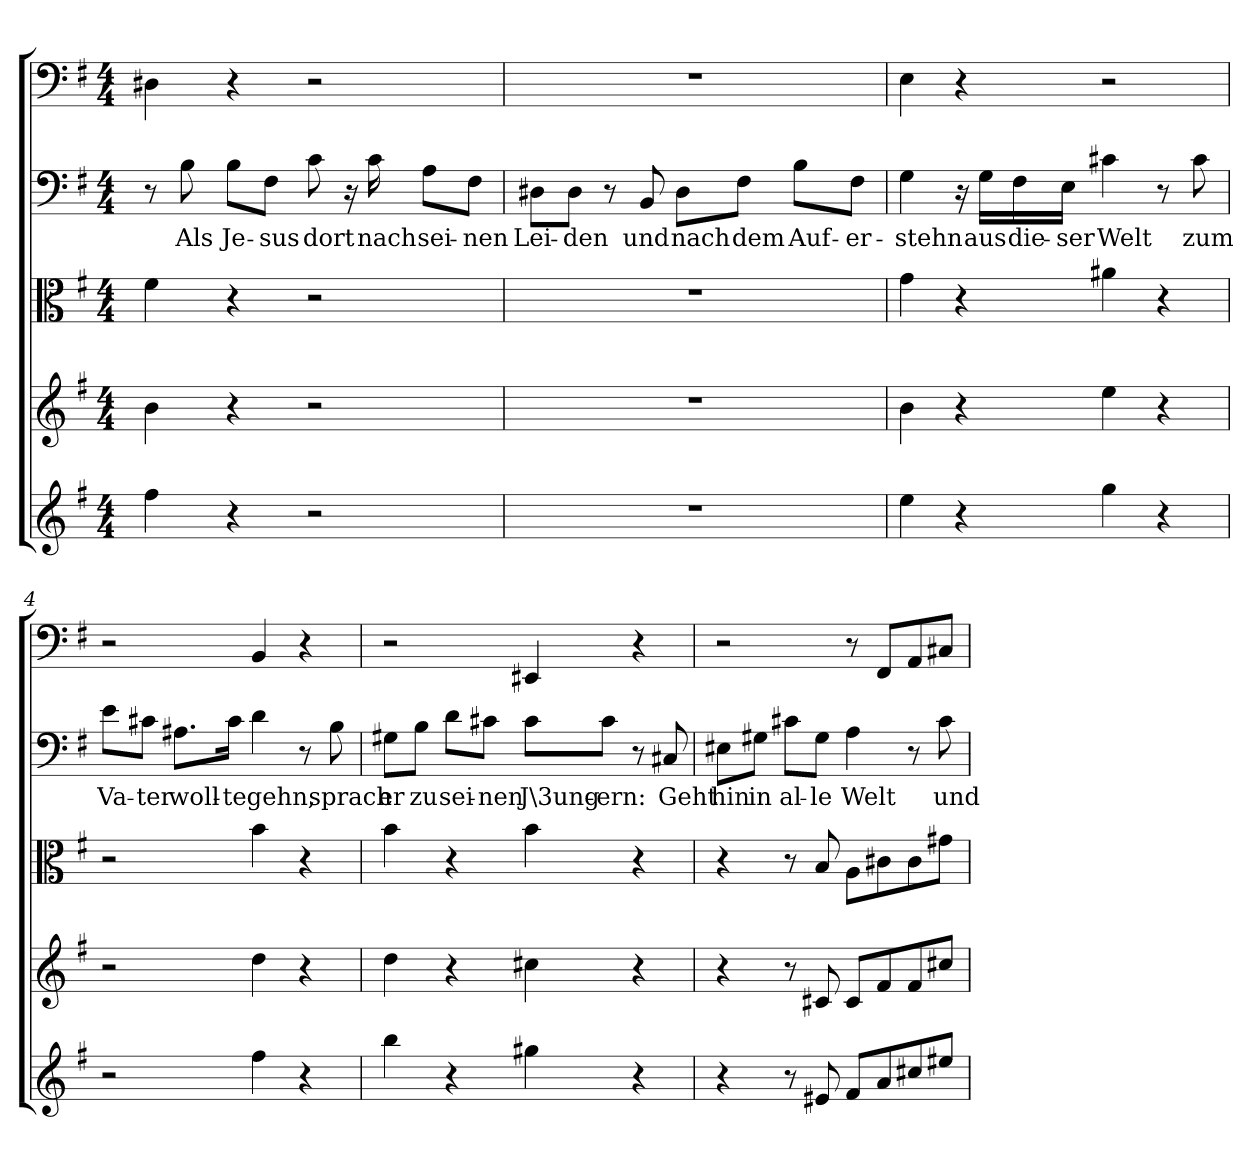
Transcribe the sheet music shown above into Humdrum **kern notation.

**kern	**kern	**kern	**kern	**text	**kern
*part5	*part4	*part3	*part2	*part2	*part1
*staff5	*staff4	*staff3	*staff2	*staff2	*staff1
*clefG2	*clefG2	*clefC3	*clefF4	*	*clefF4
*k[f#]	*k[f#]	*k[f#]	*k[f#]	*	*k[f#]
*e:	*e:	*e:	*e:	*	*e:
*M4/4	*M4/4	*M4/4	*M4/4	*	*M4/4
=1	=1	=1	=1	=1	=1
4ff#\	4b\	4f#\	8r	.	4D#X\
.	.	.	8B\	Als	.
4r	4r	4r	8B\L	Je-	4r
.	.	.	8F#\J	-sus	.
2r	2r	2r	8c\	dort	2r
.	.	.	16r	.	.
.	.	.	16c\	nach	.
.	.	.	8A\L	sei-	.
.	.	.	8F#\J	-nen	.
=2	=2	=2	=2	=2	=2
1r	1r	1r	8D#X\L	Lei-	1r
.	.	.	8D#\J	-den	.
.	.	.	8r	.	.
.	.	.	8BB/	und	.
.	.	.	8D#\L	nach	.
.	.	.	8F#\J	dem	.
.	.	.	8B\L	Auf-	.
.	.	.	8F#\J	-er-	.
=3	=3	=3	=3	=3	=3
4ee\	4b\	4g\	4G\	-stehn	4E\
4r	4r	4r	16r	.	4r
.	.	.	16G\LL	aus	.
.	.	.	16F#\	die-	.
.	.	.	16E\JJ	-ser	.
4gg\	4ee\	4a#X\	4c#X\	Welt	2r
4r	4r	4r	8r	.	.
.	.	.	8c#\	zum	.
=4	=4	=4	=4	=4	=4
2r	2r	2r	8e\L	Va-	2r
.	.	.	8c#X\J	-ter	.
.	.	.	8.A#X\L	woll-	.
.	.	.	16c#\Jk	-te	.
4ff#\	4dd\	4b\	4d\	gehn,	4BB/
4r	4r	4r	8r	.	4r
.	.	.	8B\	sprach	.
=5	=5	=5	=5	=5	=5
4bb\	4dd\	4b\	8G#X\L	er	2r
.	.	.	8B\J	zu	.
4r	4r	4r	8d\L	sei-	.
.	.	.	8c#X\J	-nen	.
4gg#X\	4cc#X\	4b\	8c#\L	J\3ung-	4EE#X/
.	.	.	8c#\J	-ern:	.
4r	4r	4r	8r	.	4r
.	.	.	8C#X/	Geht	.
=6	=6	=6	=6	=6	=6
4r	4r	4r	8E#X\L	hin	2r
.	.	.	8G#X\J	in	.
8r	8r	8r	8c#X\L	al-	.
8e#X/	8c#X/	8B/	8G#\J	-le	.
8f#/L	8c#/L	8A\L	4A\	Welt	8r
8a/	8f#/	8c#X\	.	.	8FF#/L
8cc#X/	8f#/	8c#\	8r	.	8AA/
8ee#X/J	8cc#X/J	8g#X\J	8c#\	und	8C#X/J
=	=	=	=	=	=
*-	*-	*-	*-	*-	*-
